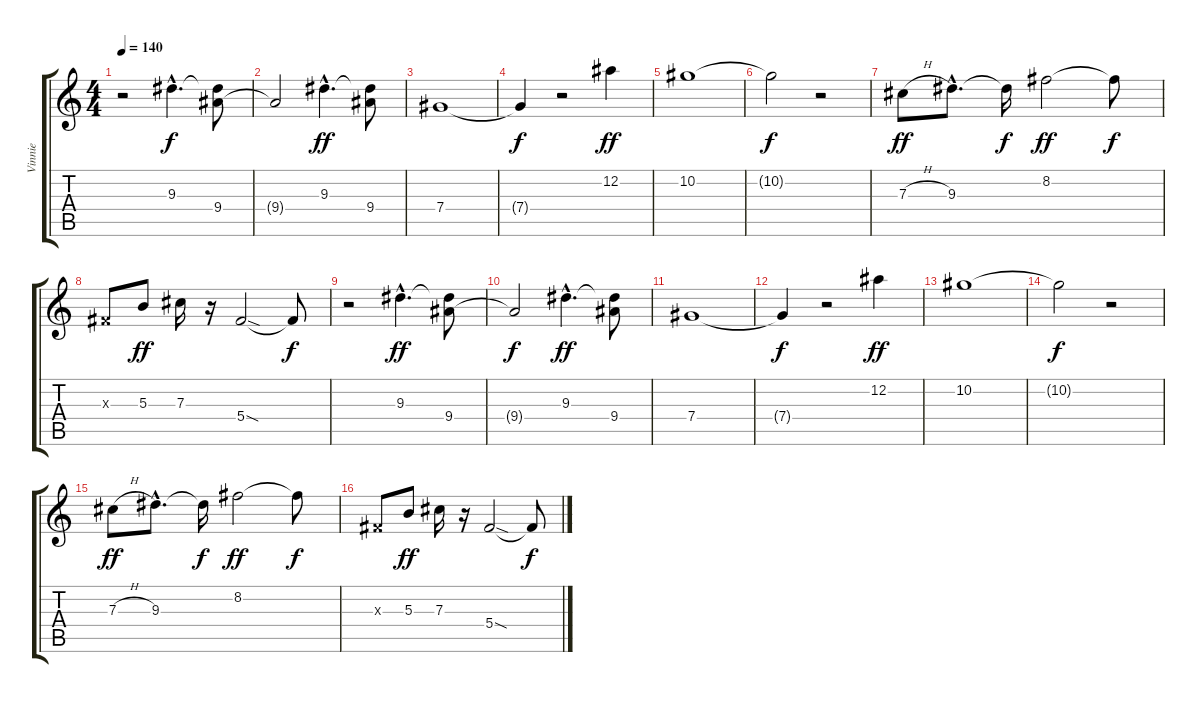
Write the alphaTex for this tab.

\track ("Vinnie" "Vinnie") {instrument overdrivenguitar}
\staff {score tabs}
\tuning (Eb4 Bb3 Gb3 Db3 Ab2 Eb2) {hide}
\ts (4 4)
\tempo 140
\clef g2
\ks c
r.2{dy f instrument overdrivenguitar} 9.3{hac}.4{d} (9.3{t} 9.4).8 |
9.4{t}.2 9.3{hac}.4{d dy ff} (9.3{t} 9.4).8 |
7.4.1 |
7.4{t}.4{dy f} r.2 12.2.4{dy ff} |
10.2.1 |
10.2{t}.2{dy f} r.2 |
7.3{h}.8{dy ff} 9.3{hac}.8{d} 9.3{t}.16{dy f} 8.2.2{dy ff} 8.2{t}.8{dy f} |
0.3{x}.8 5.3.8{dy ff} 7.3.16 r.16 5.4{sod}.2 5.4{t}.8{dy f} |
r.2 9.3{hac}.4{d dy ff} (9.3{t} 9.4).8 |
9.4{t}.2{dy f} 9.3{hac}.4{d dy ff} (9.3{t} 9.4).8 |
7.4.1 |
7.4{t}.4{dy f} r.2 12.2.4{dy ff} |
10.2.1 |
10.2{t}.2{dy f} r.2 |
7.3{h}.8{dy ff} 9.3{hac}.8{d} 9.3{t}.16{dy f} 8.2.2{dy ff} 8.2{t}.8{dy f} |
0.3{x}.8 5.3.8{dy ff} 7.3.16 r.16 5.4{sod}.2 5.4{t}.8{dy f}
